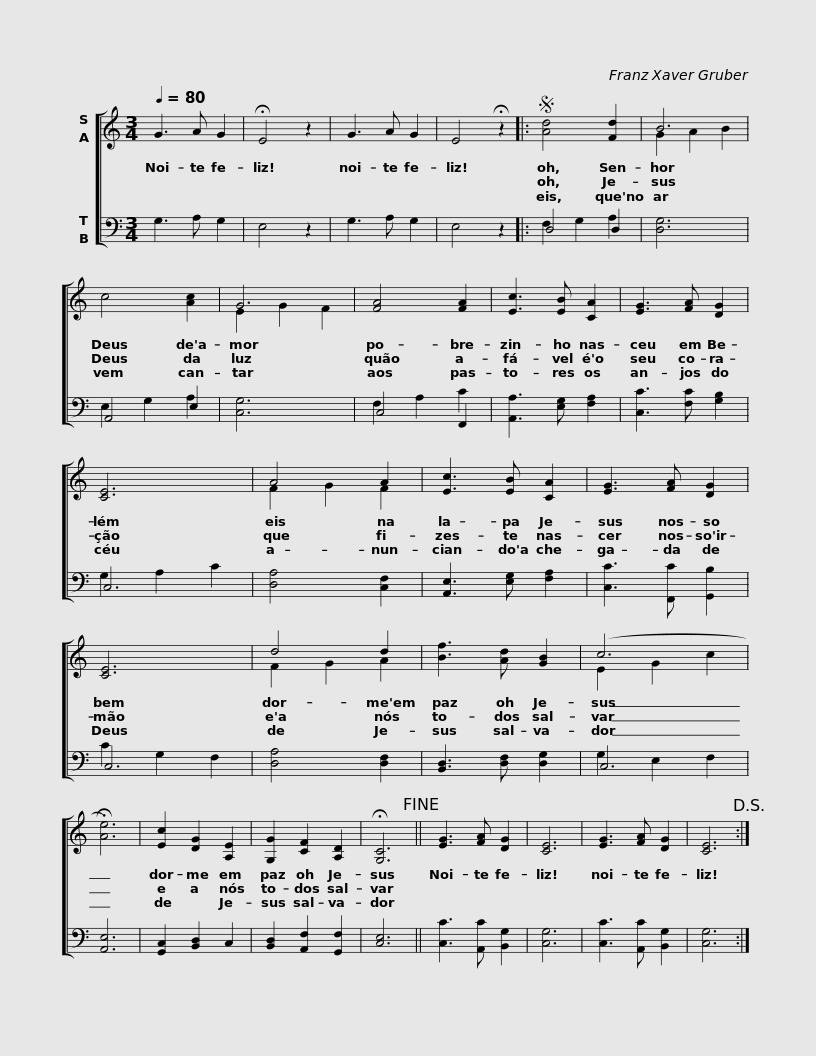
X:1
%%score [ ( 1 2 ) ( 3 4 ) ]
L:1/8
Q:1/4=80
M:3/4
I:linebreak $
K:C
V:1 treble
V:2 treble
V:3 bass
V:4 bass
V:1
 G3 A G2 | !fermata!E4 z2 | G3 A G2 | E4 !fermata!z2 |:S [Ad]4 [Fd]2 | %5
 B6 | c4 [Ac]2 | G6 | [FA]4 [FA]2 |$ [Ec]3 [EB] [CA]2 | %10
 [EG]3 [FA] [DG]2 | [CE]6 | A4 A2 | [Ec]3 [EB] [CA]2 | [EG]3 [FA] [DG]2 | %15
 [CE]6 | d4 d2 |$ [Bf]3 [Ad] [GB]2 | (c6 | !fermata![Ae]6) | %20
 [Ec]2 [DG]2 [A,E]2 | [G,G]2 [CF]2 [A,D]2 | !fermata![G,C]6!fine! || [EG]3 [FA] [DG]2 | [CE]6 | %25
 [EG]3 [FA] [DG]2 | [CE]6!D.S.! :| %27
V:2
 x6 | x6 | x6 | x6 |: x6 | %5
 G2 A2 B2 | x6 | E2 G2 F2 | x6 |$ x6 | %10
 x6 | x6 | F2 G2 F2 | x6 | x6 | %15
 x6 | F2 G2 A2 |$ x6 | E2 G2 c2 | x6 | %20
 x6 | x6 | x6 || x6 | x6 | %25
 x6 | x6 :| %27
V:3
 G,3 A, G,2 | E,4 z2 | G,3 A, G,2 | E,4 z2 |: D,4 D,2 | %5
 [D,G,]6 | A,,4 E,2 | [C,G,]6 | C,4 F,,2 |$ [A,,A,]3 [E,G,] [F,A,]2 | %10
 [C,C]3 [F,C] [G,B,]2 | C,6 | [D,A,]4 [C,F,]2 | [A,,E,]3 [E,G,] [F,A,]2 | [C,C]3 [F,,C] [G,,B,]2 | %15
 C,6 | [D,A,]4 [D,F,]2 |$ [B,,D,]3 [D,F,] [D,G,]2 | C,6 | [A,,E,]6 | %20
 [G,,C,]2 [B,,D,]2 C,2 | [B,,D,]2 [A,,F,]2 [G,,F,]2 | [C,E,]6 || [C,C]3 [A,,C] [B,,G,]2 | [C,G,]6 | %25
 [C,C]3 [A,,C] [B,,G,]2 | [C,G,]6 :| %27
V:4
 x6 | x6 | x6 | x6 |: F,2 G,2 A,2 | %5
 x6 | E,2 G,2 A,2 | x6 | F,2 A,2 C2 |$ x6 | %10
 x6 | G,2 A,2 C2 | x6 | x6 | x6 | %15
 C2 G,2 F,2 | x6 |$ x6 | G,2 E,2 F,2 | x6 | %20
 x6 | x6 | x6 || x6 | x6 | %25
 x6 | x6 :| %27
